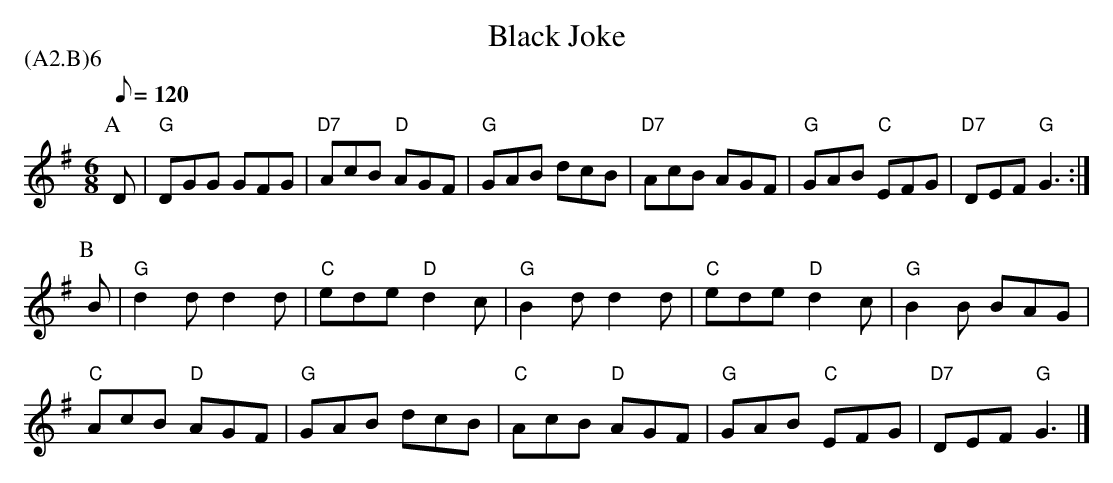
X:1
T: Black Joke
M: 6/8
L: 1/8
P: (A2.B)6
Q: 120
K: G
P: A
D | "G" DGG GFG | "D7" AcB "D" AGF | "G" GAB dcB |\
    "D7" AcB AGF | "G" GAB "C" EFG | "D7" DEF "G" G3 :|
P: B
B | "G" d2 d d2 d | "C" ede "D" d2 c | "G" B2 d d2 d |\
    "C" ede "D" d2 c | "G" B2 B BAG |
"C" AcB "D" AGF | "G" GAB dcB | "C" AcB "D" AGF |\
"G" GAB "C" EFG | "D7" DEF "G" G3 |]
